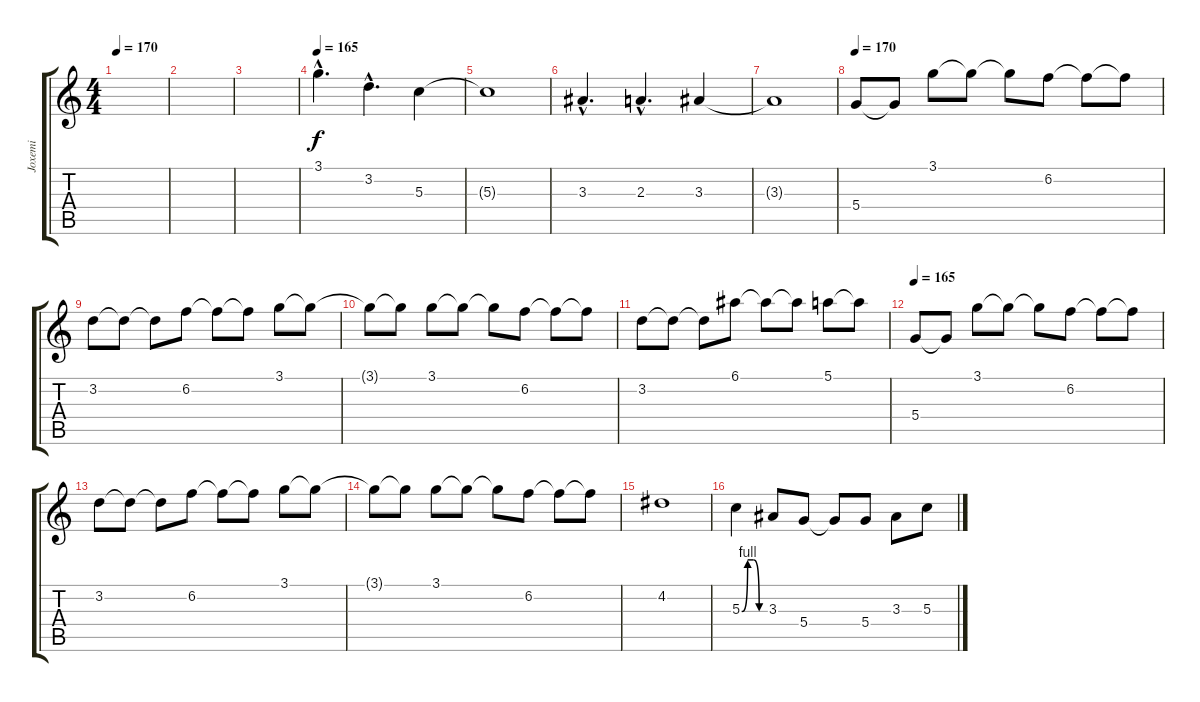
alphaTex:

\track ("Joxemi" "Joxemi") {instrument electricguitarclean}
\staff {score tabs}
\tuning (E4 B3 G3 D3 A2 E2) {hide}
\ts (4 4)
\tempo 170
\clef g2
\ks c
|
|
|
\tempo 165
3.1{hac}.4{d} 3.2{hac}.4{d} 5.3.4 |
5.3{t}.1 |
3.3{hac}.4{d} 2.3{hac}.4{d} 3.3.4 |
3.3{t}.1 |
\tempo 170
5.4.8 5.4{t}.8 3.1.8 3.1{t}.8 3.1{t}.8 6.2.8 6.2{t}.8 6.2{t}.8 |
3.2.8 3.2{t}.8 3.2{t}.8 6.2.8 6.2{t}.8 6.2{t}.8 3.1.8 3.1{t}.8 |
3.1{t}.8 3.1{t}.8 3.1.8 3.1{t}.8 3.1{t}.8 6.2.8 6.2{t}.8 6.2{t}.8 |
3.2.8 3.2{t}.8 3.2{t}.8 6.1.8 6.1{t}.8 6.1{t}.8 5.1.8 5.1{t}.8 |
\tempo 165
5.4.8 5.4{t}.8 3.1.8 3.1{t}.8 3.1{t}.8 6.2.8 6.2{t}.8 6.2{t}.8 |
3.2.8 3.2{t}.8 3.2{t}.8 6.2.8 6.2{t}.8 6.2{t}.8 3.1.8 3.1{t}.8 |
3.1{t}.8 3.1{t}.8 3.1.8 3.1{t}.8 3.1{t}.8 6.2.8 6.2{t}.8 6.2{t}.8 |
4.2.1{instrument distortionguitar} |
5.3{be (custom 0 0 15 4 30 4 45 0 60 0)}.4 3.3.8 5.4.8 5.4{t}.8 5.4.8 3.3.8 5.3.8
